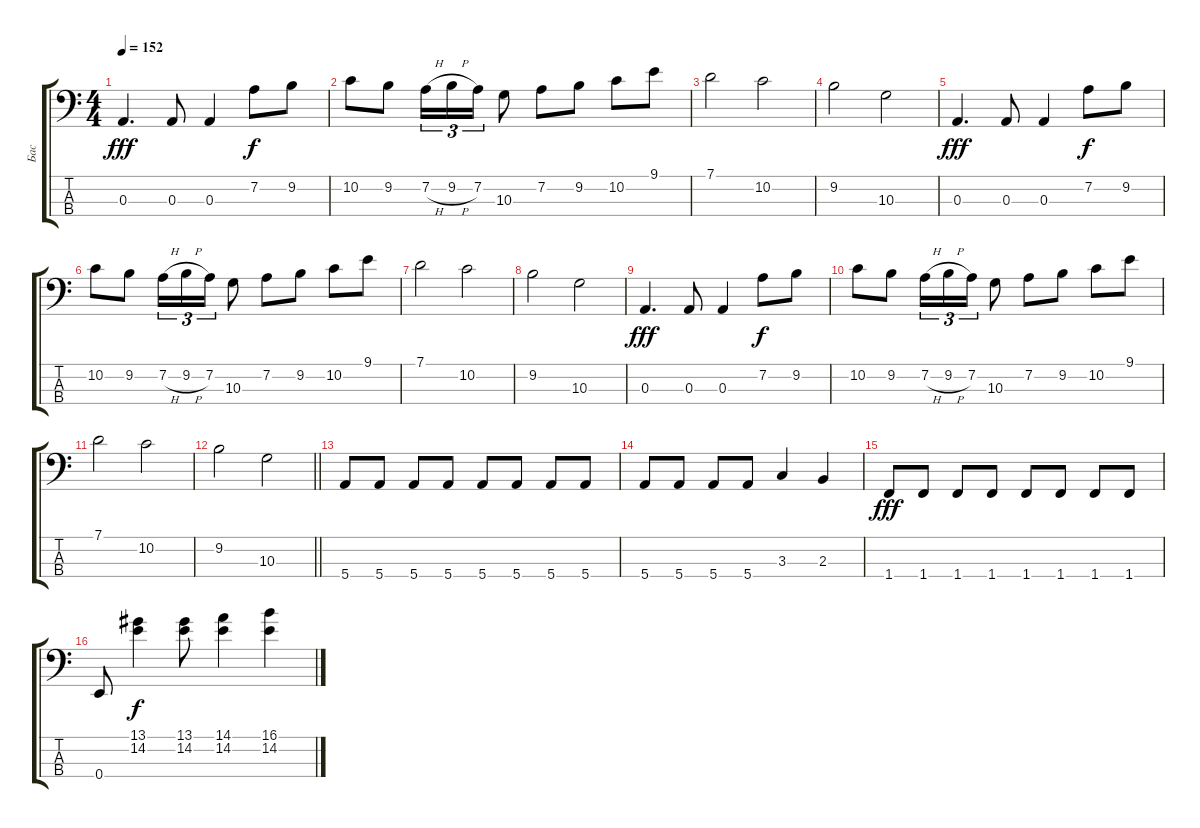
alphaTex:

\track ("Бас" "Бас") {instrument electricbasspick}
\staff {score tabs}
\tuning (G2 D2 A1 E1) {hide}
\ts (4 4)
\tempo 152
\clef f4
\ks c
0.3.4{d dy fff} 0.3.8 0.3.4 7.2.8{dy f} 9.2.8 |
10.2.8 9.2.8 7.2{h}.16{tu (3 2)} 9.2{h}.16{tu (3 2)} 7.2.16{tu (3 2)} 10.3.8 7.2.8 9.2.8 10.2.8 9.1.8 |
7.1.2 10.2.2 |
9.2.2 10.3.2 |
0.3.4{d dy fff} 0.3.8 0.3.4 7.2.8{dy f} 9.2.8 |
10.2.8 9.2.8 7.2{h}.16{tu (3 2)} 9.2{h}.16{tu (3 2)} 7.2.16{tu (3 2)} 10.3.8 7.2.8 9.2.8 10.2.8 9.1.8 |
7.1.2 10.2.2 |
9.2.2 10.3.2 |
0.3.4{d dy fff} 0.3.8 0.3.4 7.2.8{dy f} 9.2.8 |
10.2.8 9.2.8 7.2{h}.16{tu (3 2)} 9.2{h}.16{tu (3 2)} 7.2.16{tu (3 2)} 10.3.8 7.2.8 9.2.8 10.2.8 9.1.8 |
7.1.2 10.2.2 |
\barLineRight lightlight
9.2.2 10.3.2 |
5.4.8 5.4.8 5.4.8 5.4.8 5.4.8 5.4.8 5.4.8 5.4.8 |
5.4.8 5.4.8 5.4.8 5.4.8 3.3.4 2.3.4 |
1.4.8{dy fff} 1.4.8 1.4.8 1.4.8 1.4.8 1.4.8 1.4.8 1.4.8 |
0.4.8 (13.1 14.2).4{dy f} (13.1 14.2).8 (14.1 14.2).4 (16.1 14.2).4
